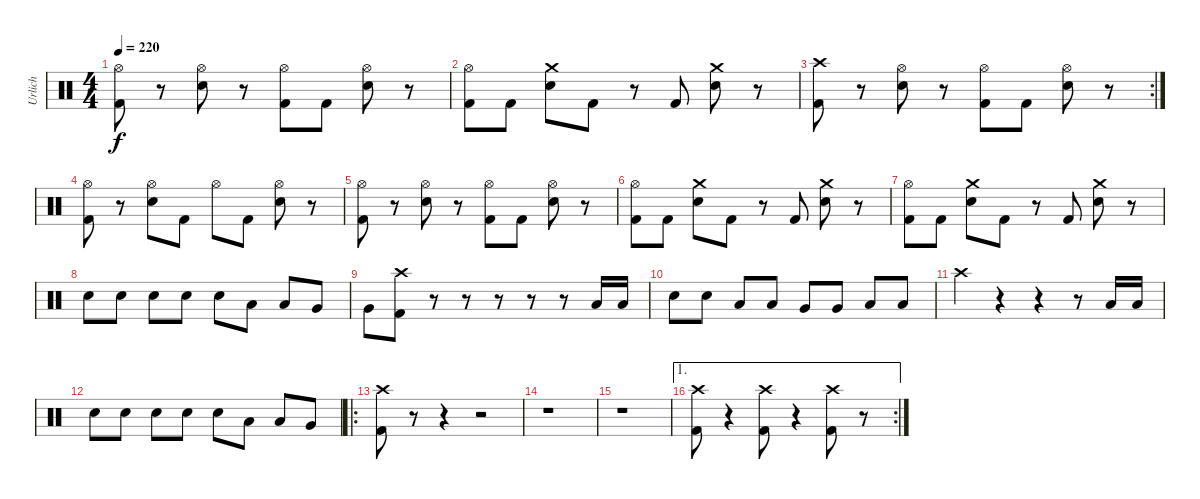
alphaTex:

\track ("Urlich" "Urlich") {instrument percussion}
\staff {score}
\articulation defaults
\ts (4 4)
\tempo 220
\clef neutral
\ks c
("Hi-Hat (open)" "Kick (hit) 2").8{dy f} r.8 ("Hi-Hat (open)" "Snare (hit) 2").8 r.8 ("Hi-Hat (open)" "Kick (hit) 2").8 "Kick (hit) 2".8 ("Hi-Hat (open)" "Snare (hit) 2").8 r.8 |
("Hi-Hat (open)" "Kick (hit) 2").8 "Kick (hit) 2".8 ("Crash medium (hit)" "Snare (hit) 2").8 "Kick (hit) 2".8 r.8 "Kick (hit) 2".8 ("Crash medium (hit)" "Snare (hit) 2").8 r.8 |
\rc 2
("Crash high (hit)" "Kick (hit) 2").8 r.8 ("Hi-Hat (open)" "Snare (hit) 2").8 r.8 ("Hi-Hat (open)" "Kick (hit) 2").8 "Kick (hit) 2".8 ("Hi-Hat (open)" "Snare (hit) 2").8 r.8 |
("Hi-Hat (open)" "Kick (hit) 2").8 r.8 ("Hi-Hat (open)" "Snare (hit) 2").8 "Kick (hit) 2".8 "Hi-Hat (open)".8 "Kick (hit) 2".8 ("Hi-Hat (open)" "Snare (hit) 2").8 r.8 |
("Hi-Hat (open)" "Kick (hit) 2").8 r.8 ("Hi-Hat (open)" "Snare (hit) 2").8 r.8 ("Hi-Hat (open)" "Kick (hit) 2").8 "Kick (hit) 2".8 ("Hi-Hat (open)" "Snare (hit) 2").8 r.8 |
("Hi-Hat (open)" "Kick (hit) 2").8 "Kick (hit) 2".8 ("Crash medium (hit)" "Snare (hit) 2").8 "Kick (hit) 2".8 r.8 "Kick (hit) 2".8 ("Crash medium (hit)" "Snare (hit) 2").8 r.8 |
("Hi-Hat (open)" "Kick (hit) 2").8 "Kick (hit) 2".8 ("Crash medium (hit)" "Snare (hit) 2").8 "Kick (hit) 2".8 r.8 "Kick (hit) 2".8 ("Crash medium (hit)" "Snare (hit) 2").8 r.8 |
"Snare (hit) 2".8 "Snare (hit) 2".8 "Snare (hit) 2".8 "Snare (hit) 2".8 "Snare (hit) 2".8 "Low Tom (hit)".8 "Low Tom (hit)".8 "Very Low Tom (hit)".8 |
"Very Low Tom (hit)".8 ("Crash high (hit)" "Kick (hit) 2").8 r.8 r.8 r.8 r.8 r.8 "Low Tom (hit)".16 "Low Tom (hit)".16 |
"Snare (hit) 2".8 "Snare (hit) 2".8 "Low Tom (hit)".8 "Low Tom (hit)".8 "Very Low Tom (hit)".8 "Very Low Tom (hit)".8 "Low Floor Tom (hit)".8 "Low Floor Tom (hit)".8 |
"Crash high (hit)".4 r.4 r.4 r.8 "Low Tom (hit)".16 "Low Tom (hit)".16 |
"Snare (hit) 2".8 "Snare (hit) 2".8 "Snare (hit) 2".8 "Snare (hit) 2".8 "Snare (hit) 2".8 "Low Tom (hit)".8 "Low Tom (hit)".8 "Very Low Tom (hit)".8 |
\ro
("Crash high (hit)" "Kick (hit) 2").8 r.8 r.4 r.2 |
r.1 |
r.1 |
\ae 1
\rc 2
("Crash high (hit)" "Kick (hit) 2").8 r.4 ("Crash high (hit)" "Kick (hit) 2").8 r.4 ("Crash high (hit)" "Kick (hit) 2").8 r.8
